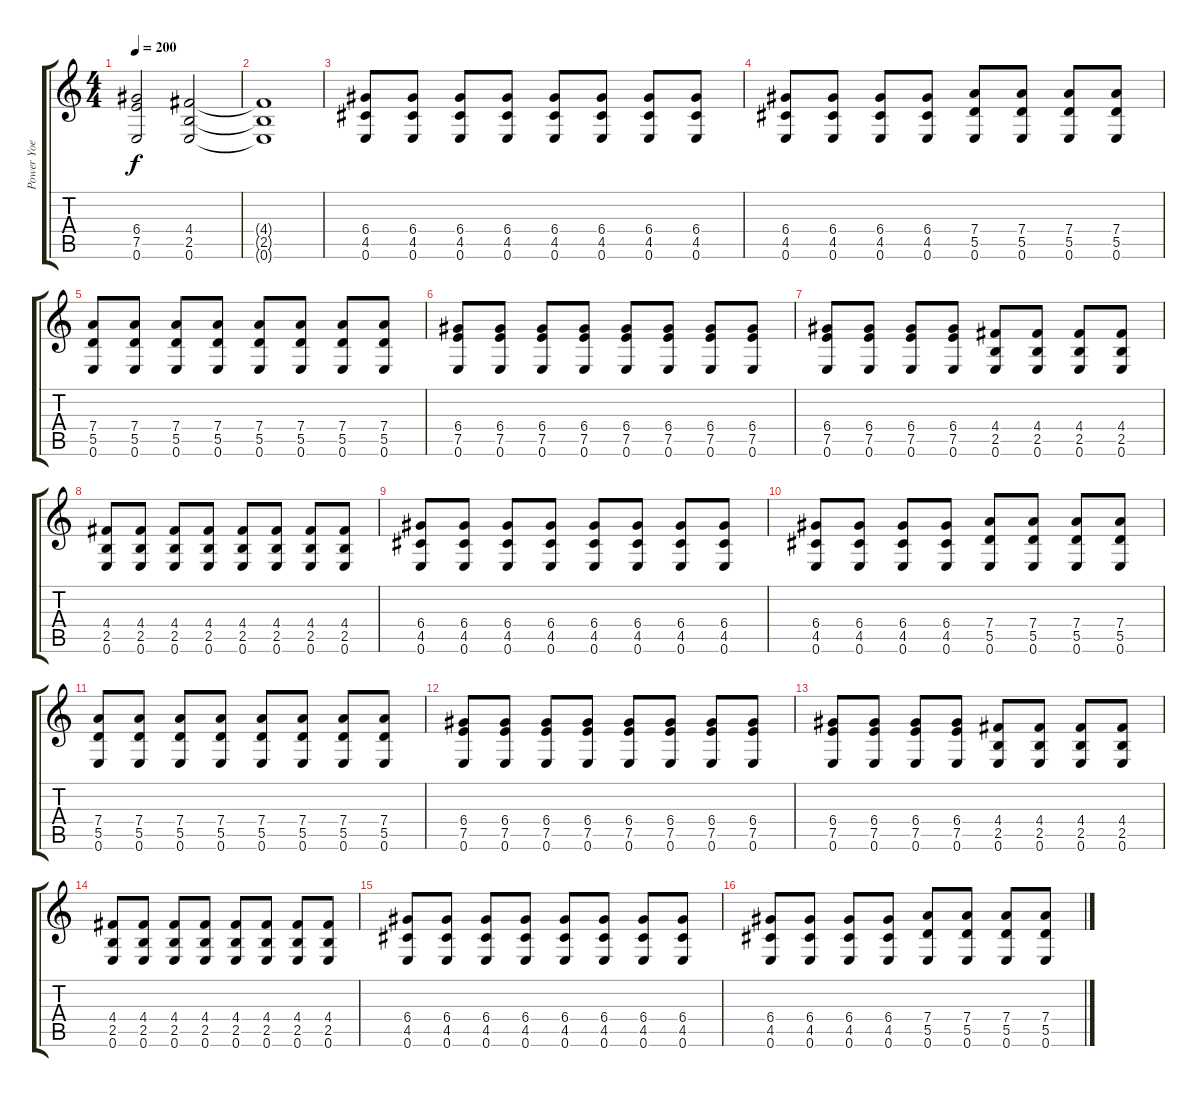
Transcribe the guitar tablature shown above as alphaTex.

\track ("Power Yoe" "Power Yoe") {instrument distortionguitar}
\staff {score tabs}
\tuning (E4 B3 G3 D3 A2 E2) {hide}
\ts (4 4)
\tempo 200
\clef g2
\ks c
(6.4{t} 7.5{t} 0.6{t}).2{dy f} (4.4 2.5 0.6).2 |
(4.4{t} 2.5{t} 0.6{t}).1 |
(6.4 4.5 0.6).8{volume 12} (6.4 4.5 0.6).8 (6.4 4.5 0.6).8 (6.4 4.5 0.6).8 (6.4 4.5 0.6).8 (6.4 4.5 0.6).8 (6.4 4.5 0.6).8 (6.4 4.5 0.6).8 |
(6.4 4.5 0.6).8 (6.4 4.5 0.6).8 (6.4 4.5 0.6).8 (6.4 4.5 0.6).8 (7.4 5.5 0.6).8 (7.4 5.5 0.6).8 (7.4 5.5 0.6).8 (7.4 5.5 0.6).8 |
(7.4 5.5 0.6).8 (7.4 5.5 0.6).8 (7.4 5.5 0.6).8 (7.4 5.5 0.6).8 (7.4 5.5 0.6).8 (7.4 5.5 0.6).8 (7.4 5.5 0.6).8 (7.4 5.5 0.6).8 |
(6.4 7.5 0.6).8 (6.4 7.5 0.6).8 (6.4 7.5 0.6).8 (6.4 7.5 0.6).8 (6.4 7.5 0.6).8 (6.4 7.5 0.6).8 (6.4 7.5 0.6).8 (6.4 7.5 0.6).8 |
(6.4 7.5 0.6).8 (6.4 7.5 0.6).8 (6.4 7.5 0.6).8 (6.4 7.5 0.6).8 (4.4 2.5 0.6).8 (4.4 2.5 0.6).8 (4.4 2.5 0.6).8 (4.4 2.5 0.6).8 |
(4.4 2.5 0.6).8 (4.4 2.5 0.6).8 (4.4 2.5 0.6).8 (4.4 2.5 0.6).8 (4.4 2.5 0.6).8 (4.4 2.5 0.6).8 (4.4 2.5 0.6).8 (4.4 2.5 0.6).8 |
(6.4 4.5 0.6).8 (6.4 4.5 0.6).8 (6.4 4.5 0.6).8 (6.4 4.5 0.6).8 (6.4 4.5 0.6).8 (6.4 4.5 0.6).8 (6.4 4.5 0.6).8 (6.4 4.5 0.6).8 |
(6.4 4.5 0.6).8 (6.4 4.5 0.6).8 (6.4 4.5 0.6).8 (6.4 4.5 0.6).8 (7.4 5.5 0.6).8 (7.4 5.5 0.6).8 (7.4 5.5 0.6).8 (7.4 5.5 0.6).8 |
(7.4 5.5 0.6).8 (7.4 5.5 0.6).8 (7.4 5.5 0.6).8 (7.4 5.5 0.6).8 (7.4 5.5 0.6).8 (7.4 5.5 0.6).8 (7.4 5.5 0.6).8 (7.4 5.5 0.6).8 |
(6.4 7.5 0.6).8 (6.4 7.5 0.6).8 (6.4 7.5 0.6).8 (6.4 7.5 0.6).8 (6.4 7.5 0.6).8 (6.4 7.5 0.6).8 (6.4 7.5 0.6).8 (6.4 7.5 0.6).8 |
(6.4 7.5 0.6).8 (6.4 7.5 0.6).8 (6.4 7.5 0.6).8 (6.4 7.5 0.6).8 (4.4 2.5 0.6).8 (4.4 2.5 0.6).8 (4.4 2.5 0.6).8 (4.4 2.5 0.6).8 |
(4.4 2.5 0.6).8 (4.4 2.5 0.6).8 (4.4 2.5 0.6).8 (4.4 2.5 0.6).8 (4.4 2.5 0.6).8 (4.4 2.5 0.6).8 (4.4 2.5 0.6).8 (4.4 2.5 0.6).8 |
(6.4 4.5 0.6).8 (6.4 4.5 0.6).8 (6.4 4.5 0.6).8 (6.4 4.5 0.6).8 (6.4 4.5 0.6).8 (6.4 4.5 0.6).8 (6.4 4.5 0.6).8 (6.4 4.5 0.6).8 |
(6.4 4.5 0.6).8 (6.4 4.5 0.6).8 (6.4 4.5 0.6).8 (6.4 4.5 0.6).8 (7.4 5.5 0.6).8 (7.4 5.5 0.6).8 (7.4 5.5 0.6).8 (7.4 5.5 0.6).8
